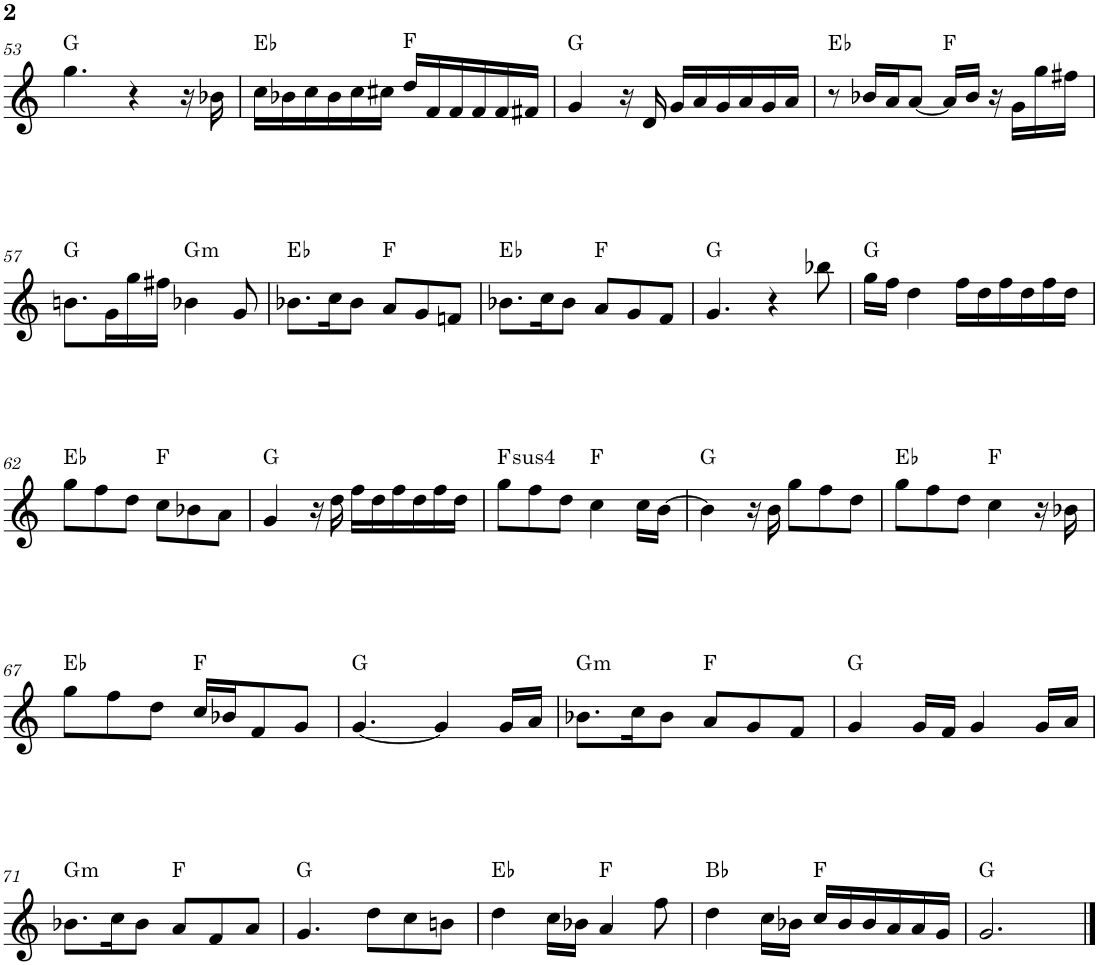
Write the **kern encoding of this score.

**kern	**harte
*part1	*part1
*staff1	*
*I"P1	*
!!LO:PB:g=z
*clefG2	*
*k[]	*
*M6/8	*
=53	=53
4.gg\	G:maj
4r	.
16r	.
16b-X\	.
=54	=54
16cc\LL	Eb:maj
16b-X\	.
16cc\	.
16b-\	.
16cc\	.
16cc#X\JJ	.
16dd/LL	F:maj
16f/	.
16f/	.
16f/	.
16f/	.
16f#X/JJ	.
=55	=55
4g/	G:maj
16r	.
16d/	.
16g/LL	.
16a/	.
16g/	.
16a/	.
16g/	.
16a/JJ	.
=56	=56
8r	Eb:maj
16b-X/LL	.
16a/J	.
[<8a/J	.
16a/LL]	F:maj
16b-/JJ	.
16r	.
16g\LL	.
16gg\	.
16ff#X\JJ	.
!!LO:LB:g=z
=57	=57
8.bn\L	G:maj
16g\L	.
16gg\	.
16ff#X\JJ	.
!	!LO:H:kt=m
4b-X\	G:min
8g/	.
=58	=58
8.b-X\L	Eb:maj
16cc\K	.
8b-\J	.
8a/L	F:maj
8g/	.
8fn/J	.
=59	=59
8.b-X\L	Eb:maj
16cc\K	.
8b-\J	.
8a/L	F:maj
8g/	.
8f/J	.
=60	=60
4.g/	G:maj
4r	.
8bb-X\	.
=61	=61
16gg\LL	G:maj
16ff\JJ	.
4dd\	.
16ff\LL	.
16dd\	.
16ff\	.
16dd\	.
16ff\	.
16dd\JJ	.
!!LO:LB:g=z
=62	=62
8gg\L	Eb:maj
8ff\	.
8dd\J	.
8cc\L	F:maj
8b-X\	.
8a\J	.
=63	=63
4g/	G:maj
16r	.
16dd\	.
16ff\LL	.
16dd\	.
16ff\	.
16dd\	.
16ff\	.
16dd\JJ	.
=64	=64
!	!LO:H:kt=4
8gg\L	F:sus4
8ff\	.
8dd\J	.
4cc\	F:maj
16cc\LL	.
[>16b\JJ	.
=65	=65
4b\]	G:maj
16r	.
16b\	.
8gg\L	.
8ff\	.
8dd\J	.
=66	=66
8gg\L	Eb:maj
8ff\	.
8dd\J	.
4cc\	F:maj
16r	.
16b-X\	.
!!LO:LB:g=z
=67	=67
8gg\L	Eb:maj
8ff\	.
8dd\J	.
16cc/LL	F:maj
16b-X/J	.
8f/	.
8g/J	.
=68	=68
[<4.g/	G:maj
4g/]	.
16g/LL	.
16a/JJ	.
=69	=69
!	!LO:H:kt=m
8.b-X\L	G:min
16cc\K	.
8b-\J	.
8a/L	F:maj
8g/	.
8f/J	.
=70	=70
4g/	G:maj
16g/LL	.
16f/JJ	.
4g/	.
16g/LL	.
16a/JJ	.
!!LO:LB:g=z
=71	=71
!	!LO:H:kt=m
8.b-X\L	G:min
16cc\K	.
8b-\J	.
8a/L	F:maj
8f/	.
8a/J	.
=72	=72
4.g/	G:maj
8dd\L	.
8cc\	.
8bn\J	.
=73	=73
4dd\	Eb:maj
16cc\LL	.
16b-X\JJ	.
4a/	F:maj
8ff\	.
=74	=74
4dd\	Bb:maj
16cc\LL	.
16b-X\JJ	.
16cc/LL	F:maj
16b-/	.
16b-/	.
16a/	.
16a/	.
16g/JJ	.
=75	=75
2.g/	G:maj
==	==
*-	*-
